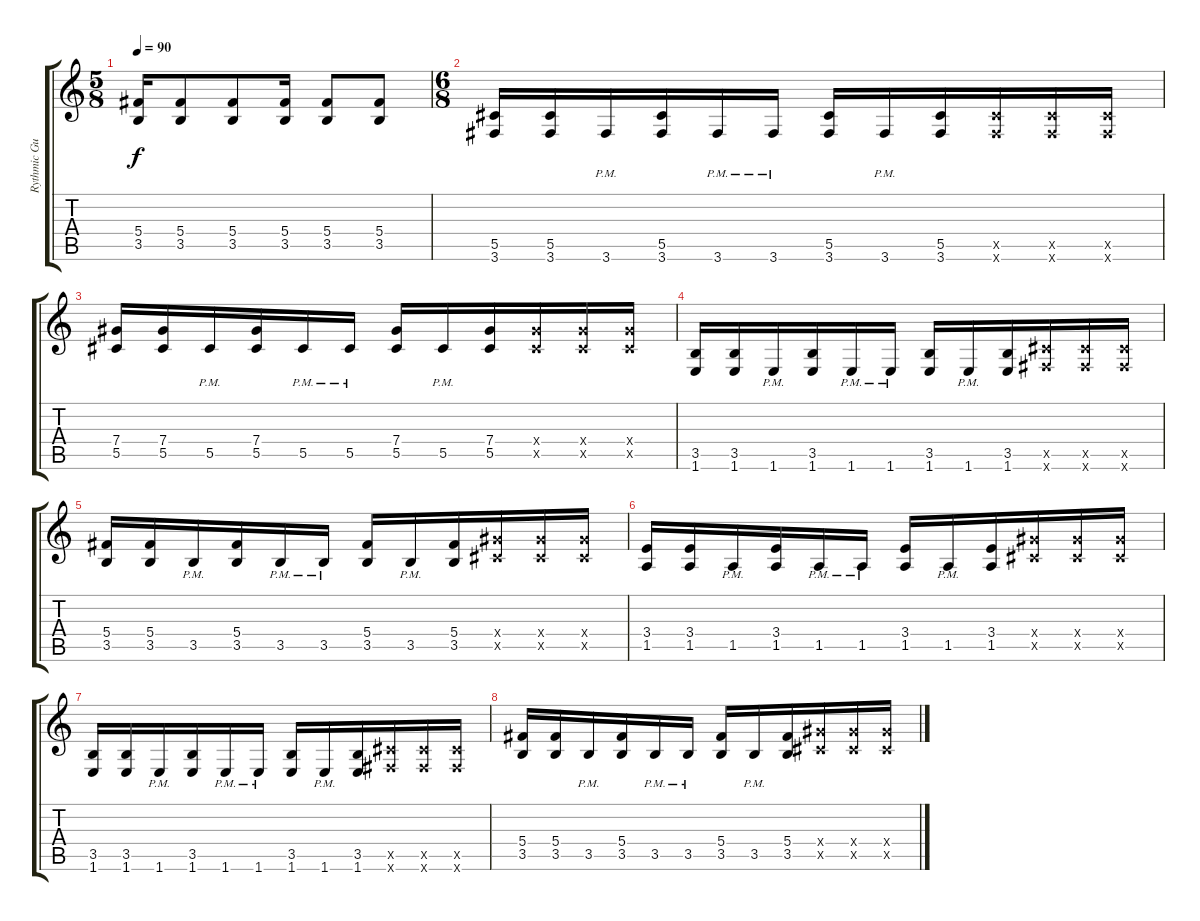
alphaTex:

\track ("Rythmic Guit" "Rythmic Gu") {instrument acousticguitarsteel}
\staff {score tabs}
\tuning (Eb4 Bb3 Gb3 Db3 Ab2 Eb2) {hide}
\ts (5 8)
\tempo 90
\clef g2
\ks c
(5.4 3.5).16{dy f} (5.4 3.5).8 (5.4 3.5).8 (5.4 3.5).16 (5.4 3.5).8 (5.4 3.5).8 |
\ts (6 8)
(5.5 3.6).16{instrument overdrivenguitar} (5.5 3.6).16 3.6{pm}.16 (5.5 3.6).16 3.6{pm}.16 3.6{pm}.16 (5.5 3.6).16 3.6{pm}.16 (5.5 3.6).16 (5.5{x} 3.6{x}).16 (5.5{x} 3.6{x}).16 (5.5{x} 3.6{x}).16 |
(7.4 5.5).16 (7.4 5.5).16 5.5{pm}.16 (7.4 5.5).16 5.5{pm}.16 5.5{pm}.16 (7.4 5.5).16 5.5{pm}.16 (7.4 5.5).16 (7.4{x} 5.5{x}).16 (7.4{x} 5.5{x}).16 (7.4{x} 5.5{x}).16 |
(3.5 1.6).16 (3.5 1.6).16 1.6{pm}.16 (3.5 1.6).16 1.6{pm}.16 1.6{pm}.16 (3.5 1.6).16 1.6{pm}.16 (3.5 1.6).16 (5.5{x} 3.6{x}).16 (5.5{x} 3.6{x}).16 (5.5{x} 3.6{x}).16 |
(5.4 3.5).16 (5.4 3.5).16 3.5{pm}.16 (5.4 3.5).16 3.5{pm}.16 3.5{pm}.16 (5.4 3.5).16 3.5{pm}.16 (5.4 3.5).16 (7.4{x} 5.5{x}).16 (7.4{x} 5.5{x}).16 (7.4{x} 5.5{x}).16 |
(3.4 1.5).16 (3.4 1.5).16 1.5{pm}.16 (3.4 1.5).16 1.5{pm}.16 1.5{pm}.16 (3.4 1.5).16 1.5{pm}.16 (3.4 1.5).16 (7.4{x} 5.5{x}).16 (7.4{x} 5.5{x}).16 (7.4{x} 5.5{x}).16 |
(3.5 1.6).16 (3.5 1.6).16 1.6{pm}.16 (3.5 1.6).16 1.6{pm}.16 1.6{pm}.16 (3.5 1.6).16 1.6{pm}.16 (3.5 1.6).16 (5.5{x} 3.6{x}).16 (5.5{x} 3.6{x}).16 (5.5{x} 3.6{x}).16 |
(5.4 3.5).16 (5.4 3.5).16 3.5{pm}.16 (5.4 3.5).16 3.5{pm}.16 3.5{pm}.16 (5.4 3.5).16 3.5{pm}.16 (5.4 3.5).16 (7.4{x} 5.5{x}).16 (7.4{x} 5.5{x}).16 (7.4{x} 5.5{x}).16
